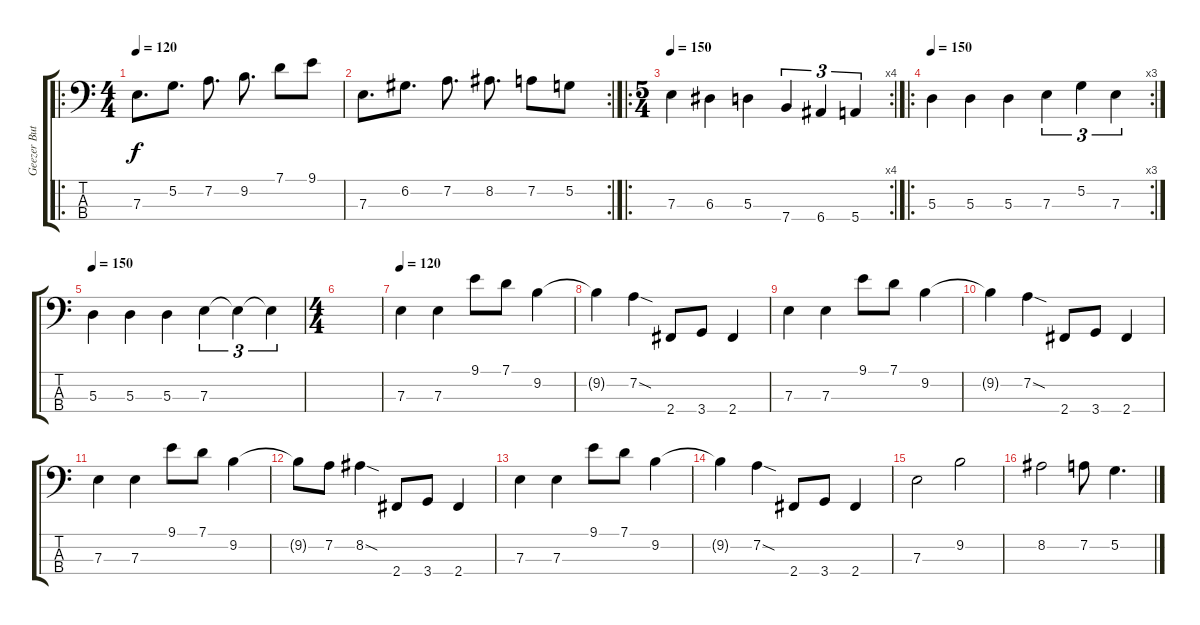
\track ("Geezer Butler" "Geezer But") {instrument electricbassfinger}
\staff {score tabs}
\tuning (G2 D2 A1 E1) {hide}
\ro
\ts (4 4)
\tempo 120
\clef f4
\ks c
7.3.8{d dy f} 5.2.8{d} 7.2.8{d} 9.2.8{d} 7.1.8 9.1.8 |
\rc 2
7.3.8{d} 6.2.8{d} 7.2.8{d} 8.2.8{d} 7.2.8 5.2.8 |
\ro
\rc 4
\ts (5 4)
\tempo 150
7.3.4 6.3.4 5.3.4 7.4.4{tu (3 2)} 6.4.4{tu (3 2)} 5.4.4{tu (3 2)} |
\ro
\rc 3
\tempo 150
5.3.4 5.3.4 5.3.4 7.3.4{tu (3 2)} 5.2.4{tu (3 2)} 7.3.4{tu (3 2)} |
\tempo 150
5.3.4 5.3.4 5.3.4 7.3.4{tu (3 2)} 7.3{t}.4{tu (3 2)} 7.3{t}.4{tu (3 2)} |
\ts (4 4)
|
\tempo 120
7.3.4 7.3.4 9.1.8 7.1.8 9.2.4 |
9.2{t}.4 7.2{sod}.4 2.4.8 3.4.8 2.4.4 |
7.3.4 7.3.4 9.1.8 7.1.8 9.2.4 |
9.2{t}.4 7.2{sod}.4 2.4.8 3.4.8 2.4.4 |
7.3.4 7.3.4 9.1.8 7.1.8 9.2.4 |
9.2{t}.8 7.2.8 8.2{sod}.4 2.4.8 3.4.8 2.4.4 |
7.3.4 7.3.4 9.1.8 7.1.8 9.2.4 |
9.2{t}.4 7.2{sod}.4 2.4.8 3.4.8 2.4.4 |
7.3.2 9.2.2 |
8.2.2 7.2.8 5.2.4{d}
